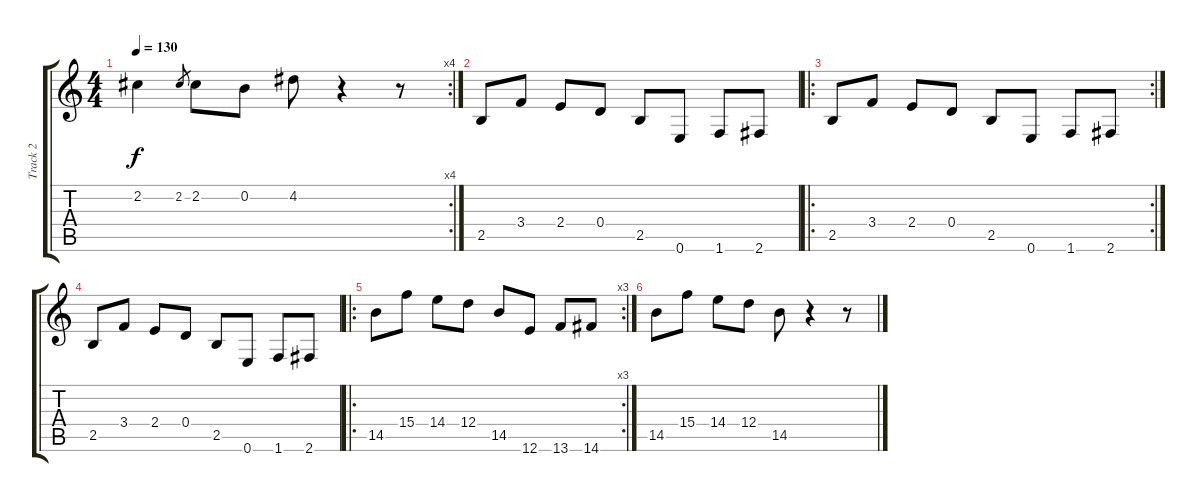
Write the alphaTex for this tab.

\track ("Track 2" "Track 2") {instrument distortionguitar}
\staff {score tabs}
\tuning (E4 B3 G3 D3 A2 E2) {hide}
\rc 4
\ts (4 4)
\tempo 130
\clef g2
\ks c
2.2.4{dy f} 2.2.8{gr} 2.2.8 0.2.8 4.2.8 r.4 r.8 |
2.5.8 3.4.8 2.4.8 0.4.8 2.5.8 0.6.8 1.6.8 2.6.8 |
\ro
\rc 2
2.5.8 3.4.8 2.4.8 0.4.8 2.5.8 0.6.8 1.6.8 2.6.8 |
2.5.8 3.4.8 2.4.8 0.4.8 2.5.8 0.6.8 1.6.8 2.6.8 |
\ro
\rc 3
14.5.8 15.4.8 14.4.8 12.4.8 14.5.8 12.6.8 13.6.8 14.6.8 |
14.5.8 15.4.8 14.4.8 12.4.8 14.5.8 r.4 r.8
